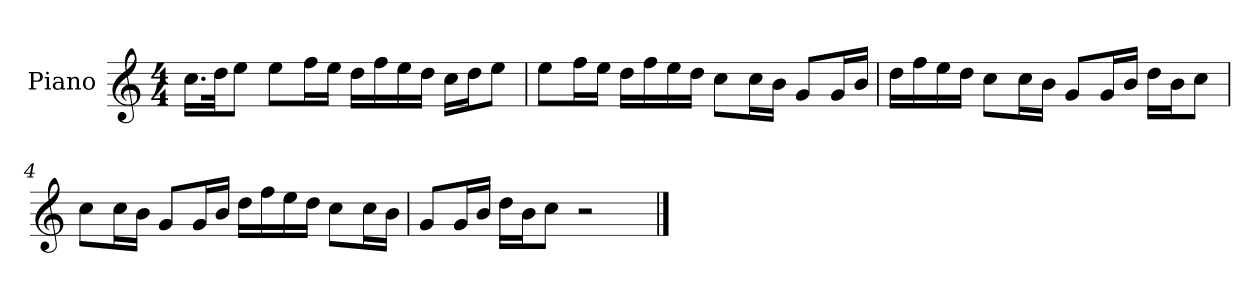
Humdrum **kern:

**kern
*part1
*staff1
*I"Piano
*I'P-no
*clefG2
*k[]
*M4/4
*MM90
=1
16.cc\LL
32dd\JK
8ee\J
8ee\L
16ff\L
16ee\JJ
16dd\LL
16ff\
16ee\
16dd\JJ
16cc\LL
16dd\J
8ee\J
=2
8ee\L
16ff\L
16ee\JJ
16dd\LL
16ff\
16ee\
16dd\JJ
8cc\L
16cc\L
16b\JJ
8g/L
16g/L
16b/JJ
=3
16dd\LL
16ff\
16ee\
16dd\JJ
8cc\L
16cc\L
16b\JJ
8g/L
16g/L
16b/JJ
16dd\LL
16b\J
8cc\J
!!LO:LB:g=z
=4
8cc\L
16cc\L
16b\JJ
8g/L
16g/L
16b/JJ
16dd\LL
16ff\
16ee\
16dd\JJ
8cc\L
16cc\L
16b\JJ
=5
8g/L
16g/L
16b/JJ
16dd\LL
16b\J
8cc\J
2r
==
*-
